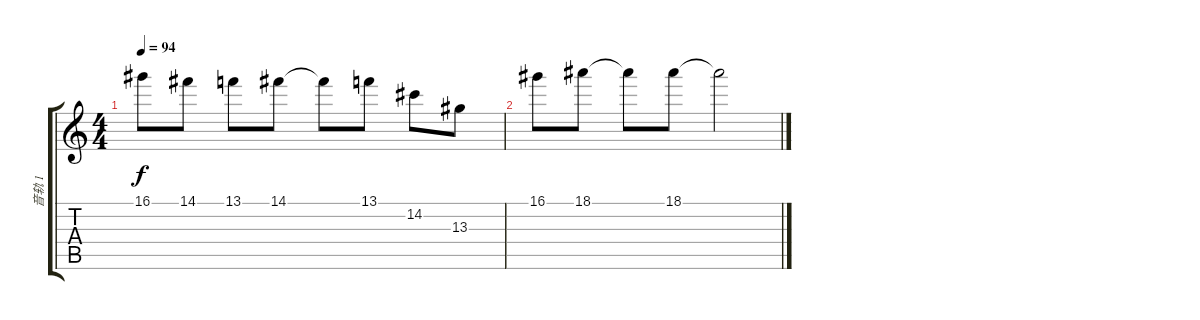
\track ("音轨 1" "音轨 1") {instrument acousticguitarsteel}
\staff {score tabs}
\tuning (E4 B3 G3 D3 A2 E2) {hide}
\ts (4 4)
\tempo 94
\clef g2
\ks c
16.1.8{dy f} 14.1.8 13.1.8 14.1.8 14.1{t}.8 13.1.8 14.2.8 13.3.8 |
16.1.8 18.1.8 18.1{t}.8 18.1.8 18.1{t}.2
